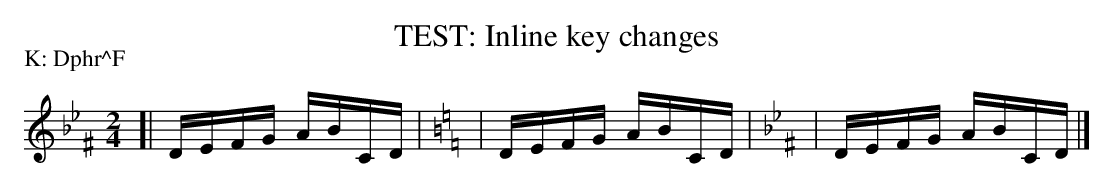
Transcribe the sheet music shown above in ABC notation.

X:1
T: TEST: Inline key changes
M: 2/4
L: 1/16
P: K: Dphr^F
K: Dphr^F
[| DEFG ABCD | \
[K:C=B=e=F] \
| DEFG ABCD | \
[K:Dphr^F] \
| DEFG ABCD |]
